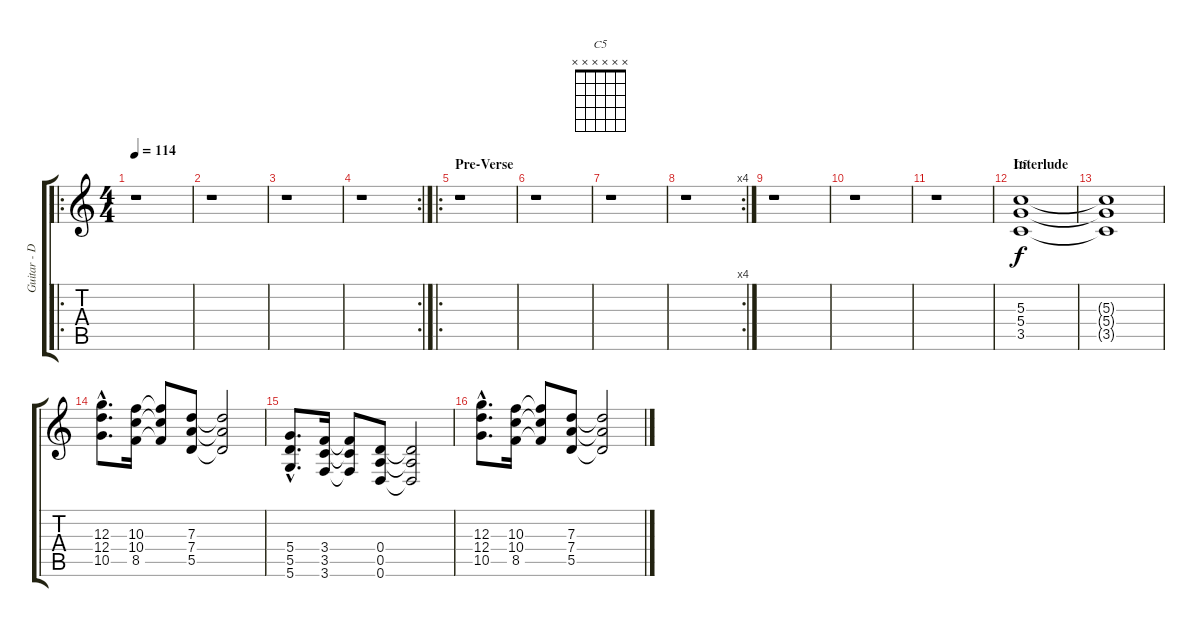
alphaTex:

\track ("Guitar - Distortion" "Guitar - D") {instrument distortionguitar}
\staff {score tabs}
\tuning (E4 B3 G3 D3 A2 D2) {hide}
\chord ("C5" x x x x x x) {firstfret 0}
\ro
\ts (4 4)
\tempo 114
\clef g2
\ks c
r.1{dy f instrument distortionguitar} |
r.1 |
r.1 |
\rc 2
r.1 |
\ro
\section ("" "Pre-Verse")
r.1 |
r.1 |
r.1 |
\rc 4
r.1 |
r.1 |
r.1 |
r.1 |
\section ("" "Interlude")
(5.3 5.4 3.5).1{ch "C5"} |
(5.3{t} 5.4{t} 3.5{t}).1 |
(12.3{hac} 12.4{hac} 10.5{hac}).8{d} (10.3 10.4 8.5).16 (10.3{t} 10.4{t} 8.5{t}).8 (7.3 7.4 5.5).8 (7.3{t} 7.4{t} 5.5{t}).2 |
(5.4{hac} 5.5{hac} 5.6{hac}).8{d} (3.4 3.5 3.6).16 (3.4{t} 3.5{t} 3.6{t}).8 (0.4 0.5 0.6).8 (0.4{t} 0.5{t} 0.6{t}).2 |
(12.3{hac} 12.4{hac} 10.5{hac}).8{d} (10.3 10.4 8.5).16 (10.3{t} 10.4{t} 8.5{t}).8 (7.3 7.4 5.5).8 (7.3{t} 7.4{t} 5.5{t}).2
